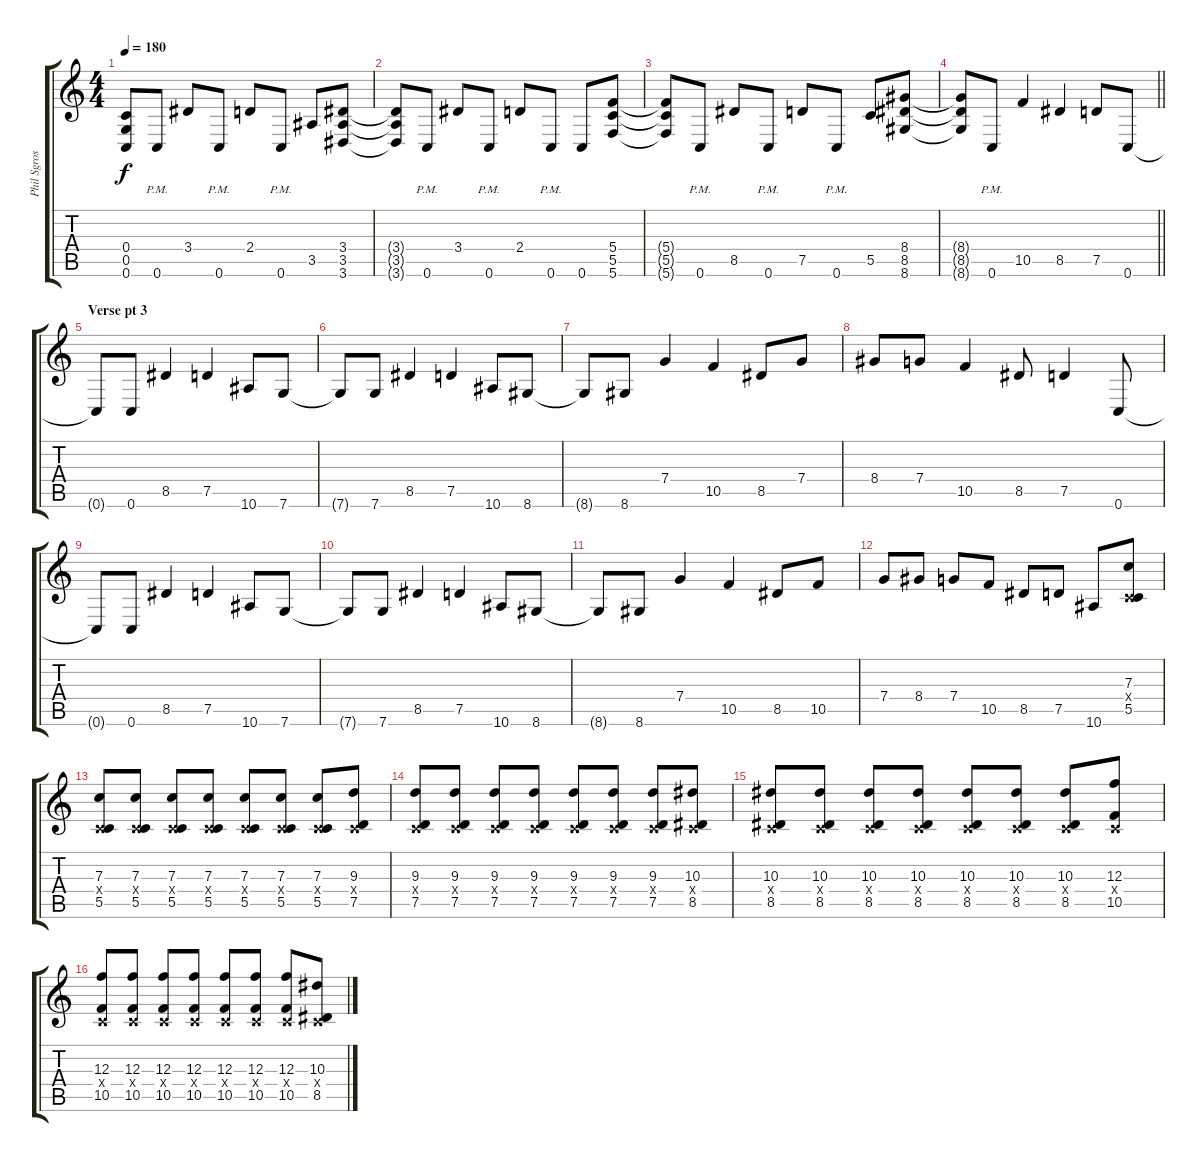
\track ("Phil Sgrosso" "Phil Sgros") {instrument distortionguitar}
\staff {score tabs}
\tuning (D4 A3 F3 C3 G2 C2) {hide}
\ts (4 4)
\tempo 180
\clef g2
\ks c
(0.4{t} 0.5{t} 0.6{t}).8{dy f} 0.6{pm}.8 3.4.8 0.6{pm}.8 2.4.8 0.6{pm}.8 3.5.8 (3.4 3.5 3.6).8 |
(3.4{t} 3.5{t} 3.6{t}).8 0.6{pm}.8 3.4.8 0.6{pm}.8 2.4.8 0.6{pm}.8 0.6.8 (5.4 5.5 5.6).8 |
(5.4{t} 5.5{t} 5.6{t}).8 0.6{pm}.8 8.5.8 0.6{pm}.8 7.5.8 0.6{pm}.8 5.5.8 (8.4 8.5 8.6).8 |
\barLineRight lightlight
(8.4{t} 8.5{t} 8.6{t}).8 0.6{pm}.8 10.5.4 8.5.4 7.5.8 0.6.8 |
\section ("" "Verse pt 3")
0.6{t}.8 0.6.8 8.5.4 7.5.4 10.6.8 7.6.8 |
7.6{t}.8 7.6.8 8.5.4 7.5.4 10.6.8 8.6.8 |
8.6{t}.8 8.6.8 7.4.4 10.5.4 8.5.8 7.4.8 |
8.4.8 7.4.8 10.5.4 8.5.8 7.5.4 0.6.8 |
0.6{t}.8 0.6.8 8.5.4 7.5.4 10.6.8 7.6.8 |
7.6{t}.8 7.6.8 8.5.4 7.5.4 10.6.8 8.6.8 |
8.6{t}.8 8.6.8 7.4.4 10.5.4 8.5.8 10.5.8 |
7.4.8 8.4.8 7.4.8 10.5.8 8.5.8 7.5.8 10.6.8 (7.3 0.4{x} 5.5).8 |
(7.3 0.4{x} 5.5).8 (7.3 0.4{x} 5.5).8 (7.3 0.4{x} 5.5).8 (7.3 0.4{x} 5.5).8 (7.3 0.4{x} 5.5).8 (7.3 0.4{x} 5.5).8 (7.3 0.4{x} 5.5).8 (9.3 0.4{x} 7.5).8 |
(9.3 0.4{x} 7.5).8 (9.3 0.4{x} 7.5).8 (9.3 0.4{x} 7.5).8 (9.3 0.4{x} 7.5).8 (9.3 0.4{x} 7.5).8 (9.3 0.4{x} 7.5).8 (9.3 0.4{x} 7.5).8 (10.3 0.4{x} 8.5).8 |
(10.3 0.4{x} 8.5).8 (10.3 0.4{x} 8.5).8 (10.3 0.4{x} 8.5).8 (10.3 0.4{x} 8.5).8 (10.3 0.4{x} 8.5).8 (10.3 0.4{x} 8.5).8 (10.3 0.4{x} 8.5).8 (12.3 0.4{x} 10.5).8 |
(12.3 0.4{x} 10.5).8 (12.3 0.4{x} 10.5).8 (12.3 0.4{x} 10.5).8 (12.3 0.4{x} 10.5).8 (12.3 0.4{x} 10.5).8 (12.3 0.4{x} 10.5).8 (12.3 0.4{x} 10.5).8 (10.3 0.4{x} 8.5).8
